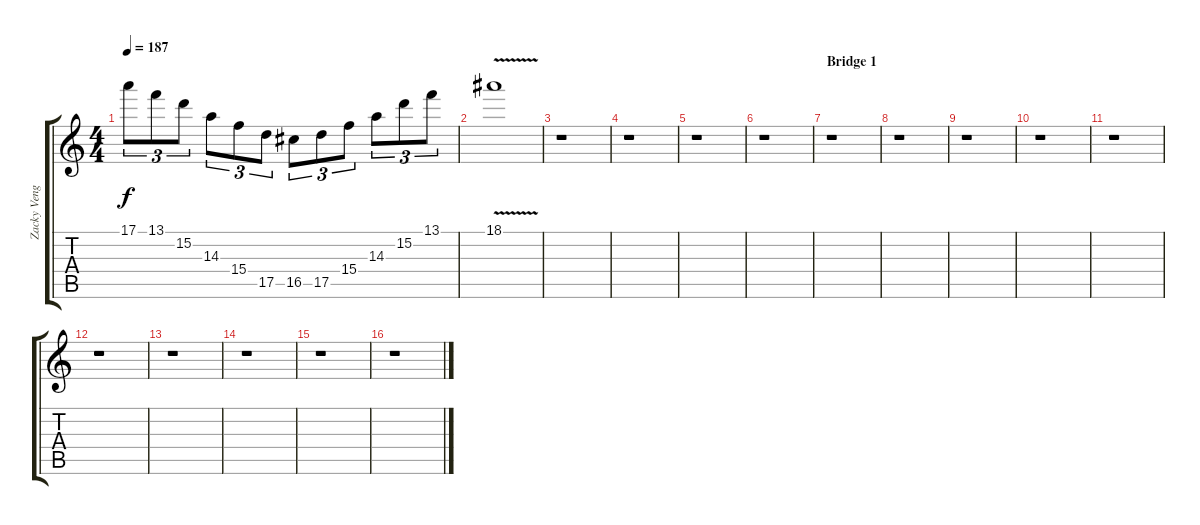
\track ("Zacky Vengeance (Neutral Lead)" "Zacky Veng") {instrument distortionguitar}
\staff {score tabs}
\tuning (E4 B3 G3 D3 A2 D2) {hide}
\ts (4 4)
\tempo 187
\clef g2
\ks c
17.1.8{tu (3 2) dy f} 13.1.8{tu (3 2)} 15.2.8{tu (3 2)} 14.3.8{tu (3 2)} 15.4.8{tu (3 2)} 17.5.8{tu (3 2)} 16.5.8{tu (3 2)} 17.5.8{tu (3 2)} 15.4.8{tu (3 2)} 14.3.8{tu (3 2)} 15.2.8{tu (3 2)} 13.1.8{tu (3 2)} |
18.1{v}.1 |
r.1 |
r.1 |
r.1 |
r.1 |
\section ("" "Bridge 1")
r.1 |
r.1 |
r.1 |
r.1 |
r.1 |
r.1 |
r.1 |
r.1 |
r.1 |
r.1
